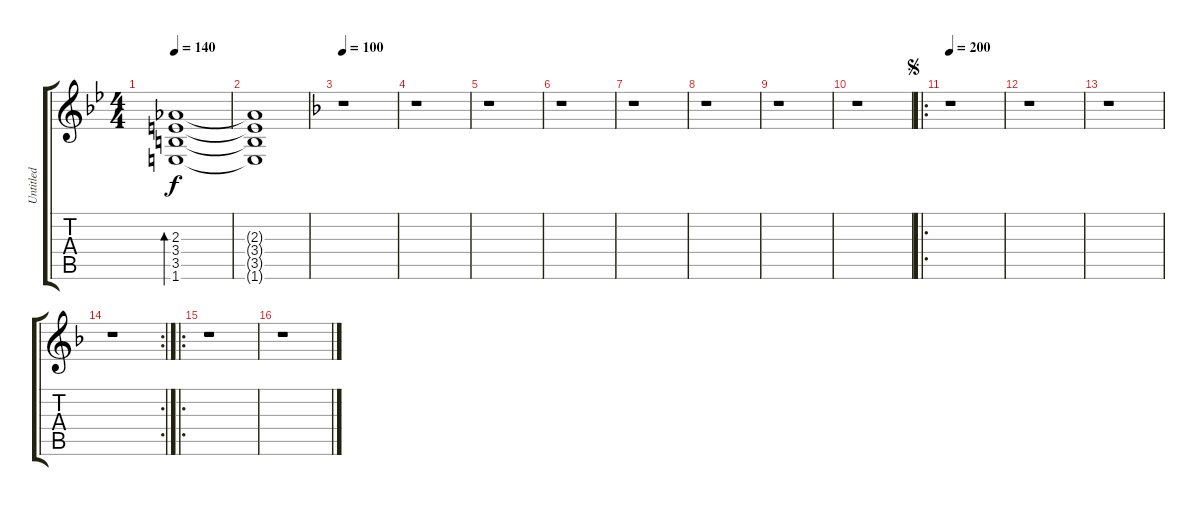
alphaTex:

\track ("Untitled" "Untitled") {instrument acousticguitarnylon}
\staff {score tabs}
\tuning (Eb4 Bb3 Gb3 Db3 Ab2 Eb2) {hide}
\ts (4 4)
\tempo 140
\clef g2
\ks bb
(2.3 3.4 3.5 1.6).1{bd 30 dy f} |
(2.3{t} 3.4{t} 3.5{t} 1.6{t}).1 |
\tempo 100
\ks f
r.1 |
r.1 |
r.1 |
r.1 |
r.1 |
r.1 |
r.1 |
r.1 |
\ro
\jump segno
\tempo 200
r.1 |
r.1 |
r.1 |
\rc 2
r.1 |
\ro
r.1 |
r.1
